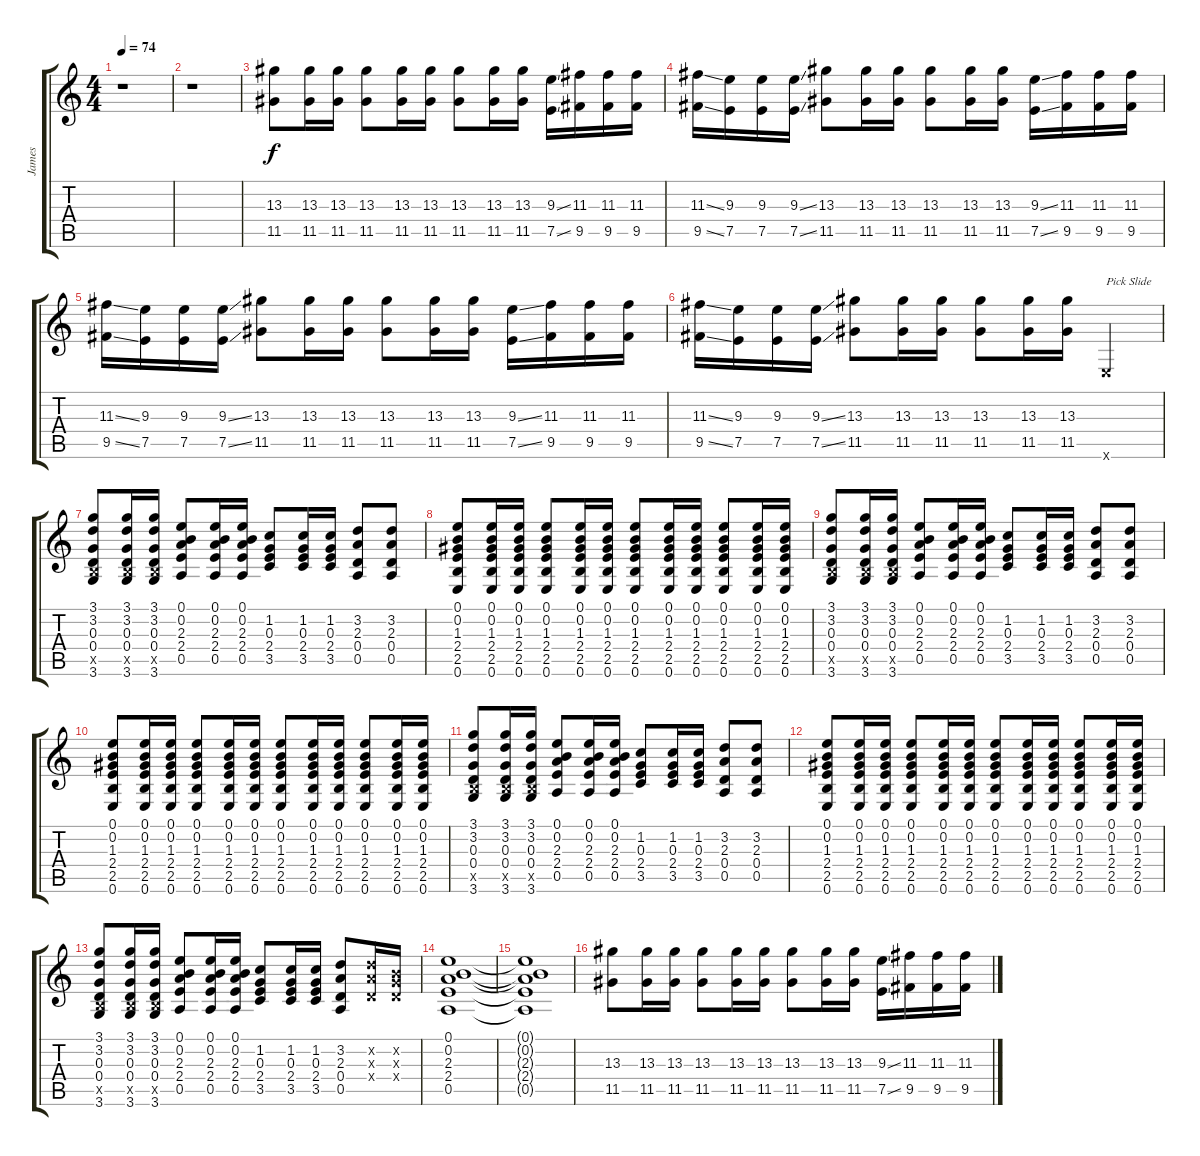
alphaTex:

\track ("James" "James") {instrument distortionguitar}
\staff {score tabs}
\tuning (E4 B3 G3 D3 A2 E2) {hide}
\ts (4 4)
\tempo 74
\clef g2
\ks c
r.1{dy f instrument distortionguitar} |
r.1 |
(13.3 11.5).8 (13.3 11.5).16 (13.3 11.5).16 (13.3 11.5).8 (13.3 11.5).16 (13.3 11.5).16 (13.3 11.5).8 (13.3 11.5).16 (13.3 11.5).16 (9.3{ss} 7.5{ss}).16 (11.3 9.5).16 (11.3 9.5).16 (11.3 9.5).16 |
(11.3{ss} 9.5{ss}).16 (9.3 7.5).16 (9.3 7.5).16 (9.3{ss} 7.5{ss}).16 (13.3 11.5).8 (13.3 11.5).16 (13.3 11.5).16 (13.3 11.5).8 (13.3 11.5).16 (13.3 11.5).16 (9.3{ss} 7.5{ss}).16 (11.3 9.5).16 (11.3 9.5).16 (11.3 9.5).16 |
(11.3{ss} 9.5{ss}).16 (9.3 7.5).16 (9.3 7.5).16 (9.3{ss} 7.5{ss}).16 (13.3 11.5).8 (13.3 11.5).16 (13.3 11.5).16 (13.3 11.5).8 (13.3 11.5).16 (13.3 11.5).16 (9.3{ss} 7.5{ss}).16 (11.3 9.5).16 (11.3 9.5).16 (11.3 9.5).16 |
(11.3{ss} 9.5{ss}).16 (9.3 7.5).16 (9.3 7.5).16 (9.3{ss} 7.5{ss}).16 (13.3 11.5).8 (13.3 11.5).16 (13.3 11.5).16 (13.3 11.5).8 (13.3 11.5).16 (13.3 11.5).16 0.6{x}.4{txt "Pick Slide"} |
(3.1 3.2 0.3 0.4 2.5{x} 3.6).8 (3.1 3.2 0.3 0.4 2.5{x} 3.6).16 (3.1 3.2 0.3 0.4 2.5{x} 3.6).16 (0.1 0.2 2.3 2.4 0.5).8 (0.1 0.2 2.3 2.4 0.5).16 (0.1 0.2 2.3 2.4 0.5).16 (1.2 0.3 2.4 3.5).8 (1.2 0.3 2.4 3.5).16 (1.2 0.3 2.4 3.5).16 (3.2 2.3 0.4 0.5).8 (3.2 2.3 0.4 0.5).8 |
(0.1 0.2 1.3 2.4 2.5 0.6).8 (0.1 0.2 1.3 2.4 2.5 0.6).16 (0.1 0.2 1.3 2.4 2.5 0.6).16 (0.1 0.2 1.3 2.4 2.5 0.6).8 (0.1 0.2 1.3 2.4 2.5 0.6).16 (0.1 0.2 1.3 2.4 2.5 0.6).16 (0.1 0.2 1.3 2.4 2.5 0.6).8 (0.1 0.2 1.3 2.4 2.5 0.6).16 (0.1 0.2 1.3 2.4 2.5 0.6).16 (0.1 0.2 1.3 2.4 2.5 0.6).8 (0.1 0.2 1.3 2.4 2.5 0.6).16 (0.1 0.2 1.3 2.4 2.5 0.6).16 |
(3.1 3.2 0.3 0.4 2.5{x} 3.6).8 (3.1 3.2 0.3 0.4 2.5{x} 3.6).16 (3.1 3.2 0.3 0.4 2.5{x} 3.6).16 (0.1 0.2 2.3 2.4 0.5).8 (0.1 0.2 2.3 2.4 0.5).16 (0.1 0.2 2.3 2.4 0.5).16 (1.2 0.3 2.4 3.5).8 (1.2 0.3 2.4 3.5).16 (1.2 0.3 2.4 3.5).16 (3.2 2.3 0.4 0.5).8 (3.2 2.3 0.4 0.5).8 |
(0.1 0.2 1.3 2.4 2.5 0.6).8 (0.1 0.2 1.3 2.4 2.5 0.6).16 (0.1 0.2 1.3 2.4 2.5 0.6).16 (0.1 0.2 1.3 2.4 2.5 0.6).8 (0.1 0.2 1.3 2.4 2.5 0.6).16 (0.1 0.2 1.3 2.4 2.5 0.6).16 (0.1 0.2 1.3 2.4 2.5 0.6).8 (0.1 0.2 1.3 2.4 2.5 0.6).16 (0.1 0.2 1.3 2.4 2.5 0.6).16 (0.1 0.2 1.3 2.4 2.5 0.6).8 (0.1 0.2 1.3 2.4 2.5 0.6).16 (0.1 0.2 1.3 2.4 2.5 0.6).16 |
(3.1 3.2 0.3 0.4 2.5{x} 3.6).8 (3.1 3.2 0.3 0.4 2.5{x} 3.6).16 (3.1 3.2 0.3 0.4 2.5{x} 3.6).16 (0.1 0.2 2.3 2.4 0.5).8 (0.1 0.2 2.3 2.4 0.5).16 (0.1 0.2 2.3 2.4 0.5).16 (1.2 0.3 2.4 3.5).8 (1.2 0.3 2.4 3.5).16 (1.2 0.3 2.4 3.5).16 (3.2 2.3 0.4 0.5).8 (3.2 2.3 0.4 0.5).8 |
(0.1 0.2 1.3 2.4 2.5 0.6).8 (0.1 0.2 1.3 2.4 2.5 0.6).16 (0.1 0.2 1.3 2.4 2.5 0.6).16 (0.1 0.2 1.3 2.4 2.5 0.6).8 (0.1 0.2 1.3 2.4 2.5 0.6).16 (0.1 0.2 1.3 2.4 2.5 0.6).16 (0.1 0.2 1.3 2.4 2.5 0.6).8 (0.1 0.2 1.3 2.4 2.5 0.6).16 (0.1 0.2 1.3 2.4 2.5 0.6).16 (0.1 0.2 1.3 2.4 2.5 0.6).8 (0.1 0.2 1.3 2.4 2.5 0.6).16 (0.1 0.2 1.3 2.4 2.5 0.6).16 |
(3.1 3.2 0.3 0.4 2.5{x} 3.6).8 (3.1 3.2 0.3 0.4 2.5{x} 3.6).16 (3.1 3.2 0.3 0.4 2.5{x} 3.6).16 (0.1 0.2 2.3 2.4 0.5).8 (0.1 0.2 2.3 2.4 0.5).16 (0.1 0.2 2.3 2.4 0.5).16 (1.2 0.3 2.4 3.5).8 (1.2 0.3 2.4 3.5).16 (1.2 0.3 2.4 3.5).16 (3.2 2.3 0.4 0.5).8 (3.2{x} 2.3{x} 0.4{x}).16 (0.2{x} 0.3{x} 0.4{x}).16 |
(0.1 0.2 2.3 2.4 0.5).1 |
(0.1{t} 0.2{t} 2.3{t} 2.4{t} 0.5{t}).1 |
(13.3 11.5).8 (13.3 11.5).16 (13.3 11.5).16 (13.3 11.5).8 (13.3 11.5).16 (13.3 11.5).16 (13.3 11.5).8 (13.3 11.5).16 (13.3 11.5).16 (9.3{ss} 7.5{ss}).16 (11.3 9.5).16 (11.3 9.5).16 (11.3 9.5).16
